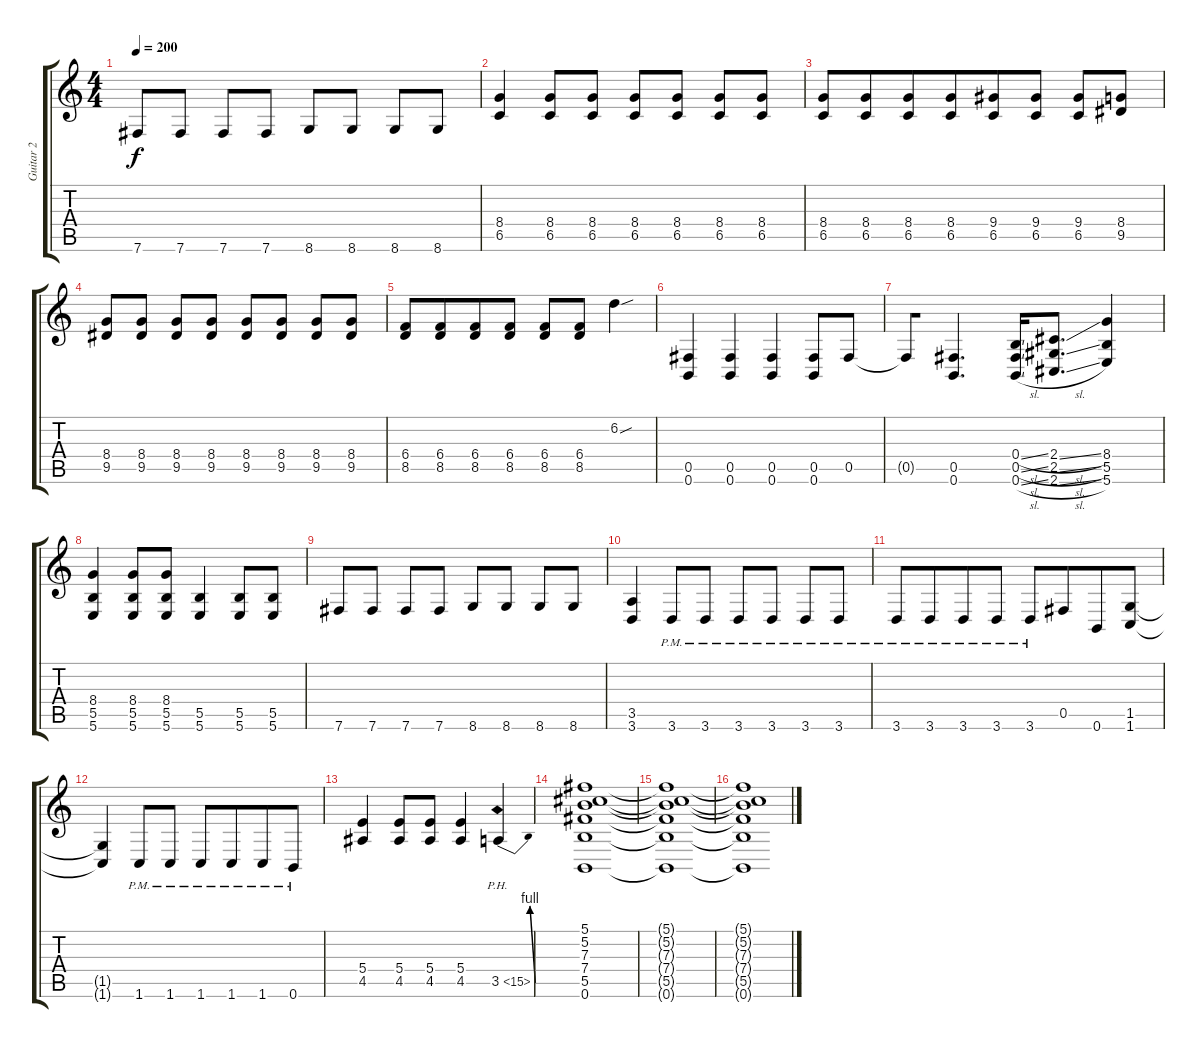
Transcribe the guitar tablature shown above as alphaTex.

\track ("Guitar 2" "Guitar 2") {instrument distortionguitar bank 255}
\staff {score tabs}
\tuning (Db4 Ab3 E3 B2 Gb2 B1) {hide}
\ts (4 4)
\tempo 200
\clef g2
\ks c
7.6.8{dy f} 7.6.8 7.6.8{beam merge} 7.6.8 8.6.8{beam merge} 8.6.8 8.6.8{beam merge} 8.6.8 |
(8.4 6.5).4 (8.4 6.5).8{beam merge} (8.4 6.5).8 (8.4 6.5).8 (8.4 6.5).8 (8.4 6.5).8 (8.4 6.5).8 |
(8.4 6.5).8 (8.4 6.5).8{beam merge} (8.4 6.5).8{beam merge} (8.4 6.5).8{beam merge} (9.4 6.5).8 (9.4 6.5).8 (9.4 6.5).8 (8.4 9.5).8 |
(8.4 9.5).8{beam merge} (8.4 9.5).8 (8.4 9.5).8{beam merge} (8.4 9.5).8 (8.4 9.5).8 (8.4 9.5).8 (8.4 9.5).8{beam merge} (8.4 9.5).8 |
(6.4 8.5).8 (6.4 8.5).8{beam merge} (6.4 8.5).8 (6.4 8.5).8 (6.4 8.5).8 (6.4 8.5).8 6.2{sou}.4 |
(0.5 0.6).4 (0.5 0.6).4 (0.5 0.6).4{beam merge} (0.5 0.6).8 0.5.8 |
0.5{t}.8{beam merge} (0.5 0.6).4{d} (0.4{sl} 0.5{sl} 0.6{sl}).16{beam merge} (2.4{sl} 2.5{sl} 2.6{sl}).8{d} (8.4 5.5 5.6).4 |
(8.4 5.5 5.6).4 (8.4 5.5 5.6).8 (8.4 5.5 5.6).8 (5.5 5.6).4{beam merge} (5.5 5.6).8{beam merge} (5.5 5.6).8 |
7.6.8 7.6.8 7.6.8{beam merge} 7.6.8 8.6.8{beam merge} 8.6.8 8.6.8{beam merge} 8.6.8 |
(3.5 3.6).4{beam merge} 3.6{pm}.8 3.6{pm}.8 3.6{pm}.8 3.6{pm}.8 3.6{pm}.8{beam merge} 3.6{pm}.8 |
3.6{pm}.8{beam merge} 3.6{pm}.8{beam merge} 3.6{pm}.8 3.6{pm}.8 3.6{pm}.8 0.5.8{beam merge} 0.6.8 (1.5 1.6).8 |
(1.5{t} 1.6{t}).4 1.6{pm}.8 1.6{pm}.8 1.6{pm}.8 1.6{pm}.8{beam merge} 1.6{pm}.8 0.6{pm}.8 |
(5.4 4.5).4 (5.4 4.5).8 (5.4 4.5).8 (5.4 4.5).4{beam merge} 3.5{be (bend 0 0 60 4) ph 12}.4 |
(5.1 5.2 7.3 7.4 5.5 0.6).1 |
(5.1{t} 5.2{t} 7.3{t} 7.4{t} 5.5{t} 0.6{t}).1 |
(5.1{t} 5.2{t} 7.3{t} 7.4{t} 5.5{t} 0.6{t}).1
